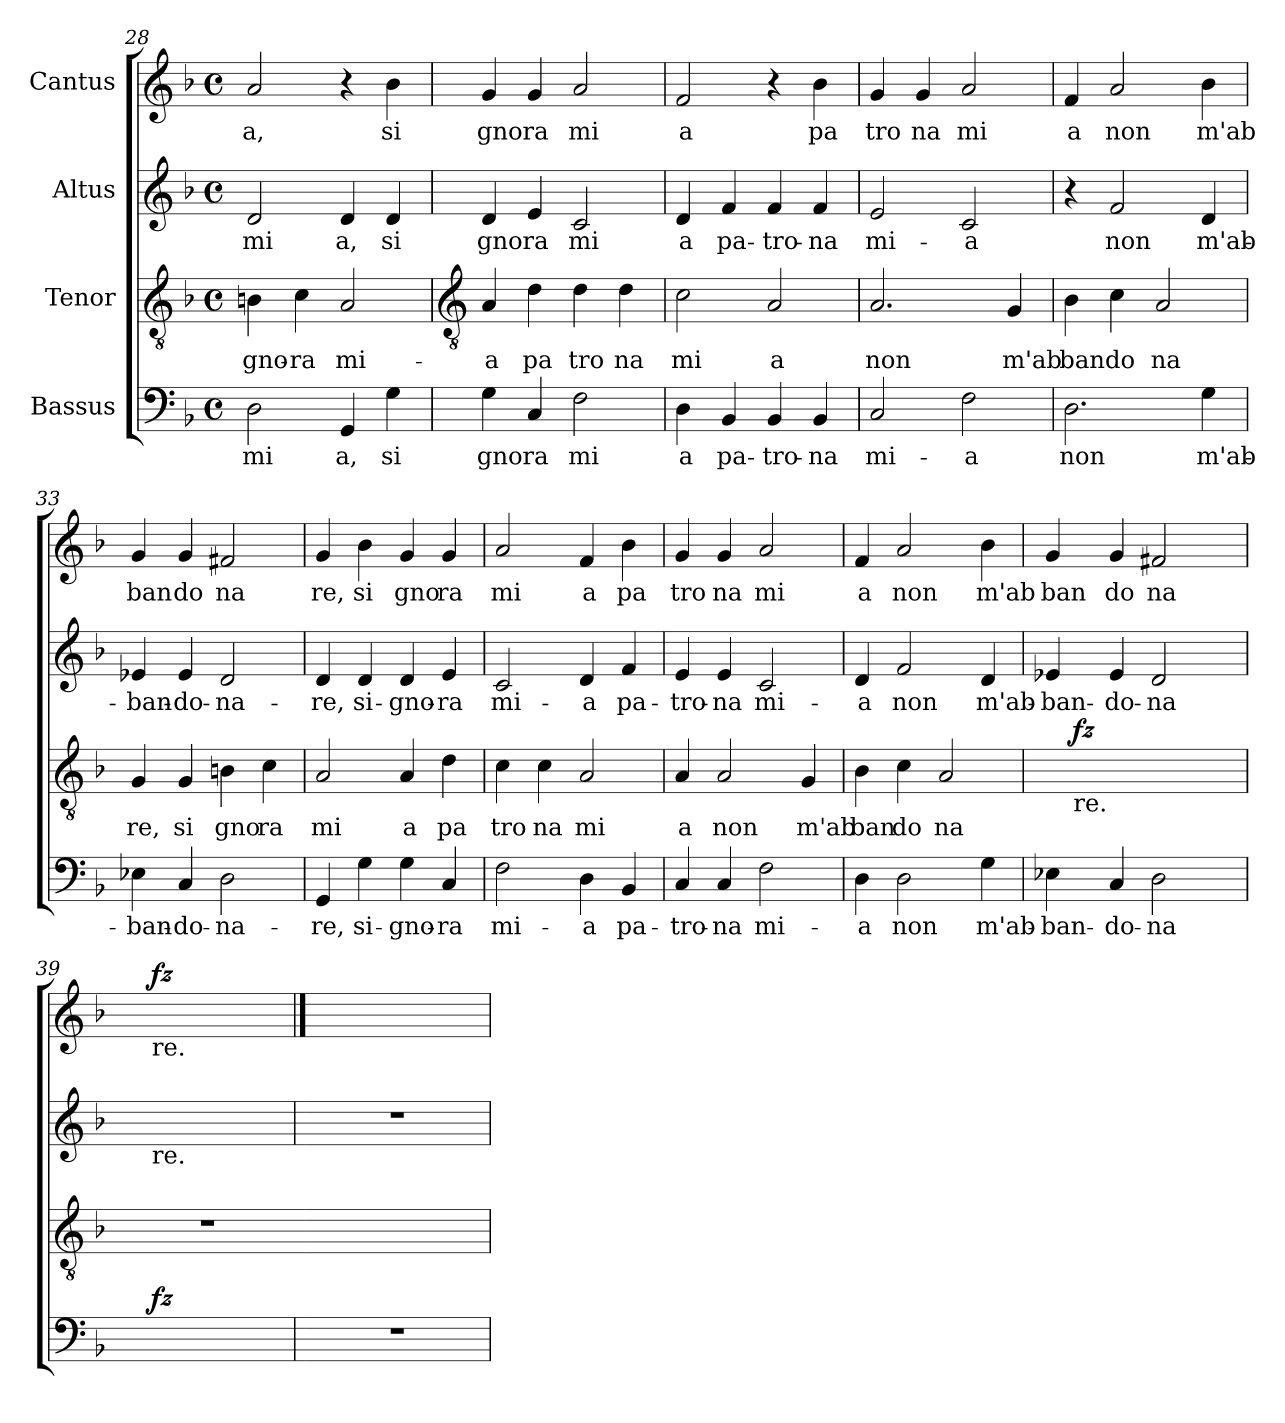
**kern	**text	**dynam	**kern	**text	**dynam	**kern	**text	**kern	**text	**dynam
*part4	*part4	*part4	*part3	*part3	*part3	*part2	*part2	*part1	*part1	*part1
*staff4	*staff4	*staff4	*staff3	*staff3	*staff3	*staff2	*staff2	*staff1	*staff1	*staff1
*I"Bassus	*	*	*I"Tenor	*	*	*I"Altus	*	*I"Cantus	*	*
*clefF4	*	*	*clefGv2	*	*	*clefG2	*	*clefG2	*	*
*k[b-]	*	*	*k[b-]	*	*	*k[b-]	*	*k[b-]	*	*
*F:	*	*	*F:	*	*	*F:	*	*F:	*	*
*M4/4	*	*	*M4/4	*	*	*M4/4	*	*M4/4	*	*
*met(c)	*	*	*met(c)	*	*	*met(c)	*	*met(c)	*	*
=28	=28	=28	=28	=28	=28	=28	=28	=28	=28	=28
!	!LO:LY:b	!	!	!LO:LY:b	!	!	!LO:LY:b	!	!LO:LY:b	!
2D\	mi	.	4Bn\	-gno-	.	2d/	mi	2a/	a,	.
!	!	!	!	!LO:LY:b	!	!	!	!	!	!
.	.	.	4c\	-ra	.	.	.	.	.	.
!	!LO:LY:b	!	!	!LO:LY:b	!	!	!LO:LY:b	!	!	!
4GG/	a,	.	2A/	mi-	.	4d/	a,	4r	.	.
!	!LO:LY:b	!	!	!	!	!	!LO:LY:b	!	!LO:LY:b	!
4G\	si	.	.	.	.	4d/	si	4b-\	si	.
!!LO:LB:g=z
=29	=29	=29	=29	=29	=29	=29	=29	=29	=29	=29
*	*	*	*clefGv2	*	*	*	*	*	*	*
!	!LO:LY:b	!	!	!LO:LY:b	!	!	!LO:LY:b	!	!LO:LY:b	!
4G\	gno	.	4A/	-a	.	4d/	gno	4g/	gno	.
!	!LO:LY:b	!	!	!LO:LY:b	!	!	!LO:LY:b	!	!LO:LY:b	!
4C/	ra	.	4d\	pa	.	4e/	ra	4g/	ra	.
!	!LO:LY:b	!	!	!LO:LY:b	!	!	!LO:LY:b	!	!LO:LY:b	!
2F\	mi	.	4d\	tro	.	2c/	mi	2a/	mi	.
!	!	!	!	!LO:LY:b	!	!	!	!	!	!
.	.	.	4d\	na	.	.	.	.	.	.
!!LO:LB:g=z
=30	=30	=30	=30	=30	=30	=30	=30	=30	=30	=30
!	!LO:LY:b	!	!	!LO:LY:b	!	!	!LO:LY:b	!	!LO:LY:b	!
4D\	a	.	2c\	mi	.	4d/	a	2f/	a	.
!	!LO:LY:b	!	!	!	!	!	!LO:LY:b	!	!	!
4BB-/	pa-	.	.	.	.	4f/	pa-	.	.	.
!	!LO:LY:b	!	!	!LO:LY:b	!	!	!LO:LY:b	!	!	!
4BB-/	-tro-	.	2A/	a	.	4f/	-tro-	4r	.	.
!	!LO:LY:b	!	!	!	!	!	!LO:LY:b	!	!LO:LY:b	!
4BB-/	-na	.	.	.	.	4f/	-na	4b-\	pa	.
=31	=31	=31	=31	=31	=31	=31	=31	=31	=31	=31
!	!LO:LY:b	!	!	!LO:LY:b	!	!	!LO:LY:b	!	!LO:LY:b	!
2C/	mi-	.	2.A/	non	.	2e/	mi-	4g/	tro	.
!	!	!	!	!	!	!	!	!	!LO:LY:b	!
.	.	.	.	.	.	.	.	4g/	na	.
!	!LO:LY:b	!	!	!	!	!	!LO:LY:b	!	!LO:LY:b	!
2F\	-a	.	.	.	.	2c/	-a	2a/	mi	.
!	!	!	!	!LO:LY:b	!	!	!	!	!	!
.	.	.	4G/	m'ab	.	.	.	.	.	.
=32	=32	=32	=32	=32	=32	=32	=32	=32	=32	=32
!	!LO:LY:b	!	!	!LO:LY:b	!	!	!	!	!LO:LY:b	!
2.D\	non	.	4B-\	ban	.	4r	.	4f/	a	.
!	!	!	!	!LO:LY:b	!	!	!LO:LY:b	!	!LO:LY:b	!
.	.	.	4c\	do	.	2f/	non	2a/	non	.
!	!	!	!	!LO:LY:b	!	!	!	!	!	!
.	.	.	2A/	na	.	.	.	.	.	.
!	!LO:LY:b	!	!	!	!	!	!LO:LY:b	!	!LO:LY:b	!
4G\	m'ab-	.	.	.	.	4d/	m'ab-	4b-\	m'ab	.
=33	=33	=33	=33	=33	=33	=33	=33	=33	=33	=33
!	!LO:LY:b	!	!	!LO:LY:b	!	!	!LO:LY:b	!	!LO:LY:b	!
4E-X\	-ban-	.	4G/	re,	.	4e-X/	-ban-	4g/	ban	.
!	!LO:LY:b	!	!	!LO:LY:b	!	!	!LO:LY:b	!	!LO:LY:b	!
4C/	-do-	.	4G/	si	.	4e-/	-do-	4g/	do	.
!	!LO:LY:b	!	!	!LO:LY:b	!	!	!LO:LY:b	!	!LO:LY:b	!
2D\	-na-	.	4Bn\	gno	.	2d/	-na-	2f#X/	na	.
!	!	!	!	!LO:LY:b	!	!	!	!	!	!
.	.	.	4c\	ra	.	.	.	.	.	.
=34	=34	=34	=34	=34	=34	=34	=34	=34	=34	=34
!	!LO:LY:b	!	!	!LO:LY:b	!	!	!LO:LY:b	!	!LO:LY:b	!
4GG/	-re,	.	2A/	mi	.	4d/	-re,	4g/	re,	.
!	!LO:LY:b	!	!	!	!	!	!LO:LY:b	!	!LO:LY:b	!
4G\	si-	.	.	.	.	4d/	si-	4b-\	si	.
!	!LO:LY:b	!	!	!LO:LY:b	!	!	!LO:LY:b	!	!LO:LY:b	!
4G\	-gno-	.	4A/	a	.	4d/	-gno-	4g/	gno	.
!	!LO:LY:b	!	!	!LO:LY:b	!	!	!LO:LY:b	!	!LO:LY:b	!
4C/	-ra	.	4d\	pa	.	4e/	-ra	4g/	ra	.
=35	=35	=35	=35	=35	=35	=35	=35	=35	=35	=35
!	!LO:LY:b	!	!	!LO:LY:b	!	!	!LO:LY:b	!	!LO:LY:b	!
2F\	mi-	.	4c\	tro	.	2c/	mi-	2a/	mi	.
!	!	!	!	!LO:LY:b	!	!	!	!	!	!
.	.	.	4c\	na	.	.	.	.	.	.
!	!LO:LY:b	!	!	!LO:LY:b	!	!	!LO:LY:b	!	!LO:LY:b	!
4D\	-a	.	2A/	mi	.	4d/	-a	4f/	a	.
!	!LO:LY:b	!	!	!	!	!	!LO:LY:b	!	!LO:LY:b	!
4BB-/	pa-	.	.	.	.	4f/	pa-	4b-\	pa	.
=36	=36	=36	=36	=36	=36	=36	=36	=36	=36	=36
!	!LO:LY:b	!	!	!LO:LY:b	!	!	!LO:LY:b	!	!LO:LY:b	!
4C/	-tro-	.	4A/	a	.	4e/	-tro-	4g/	tro	.
!	!LO:LY:b	!	!	!LO:LY:b	!	!	!LO:LY:b	!	!LO:LY:b	!
4C/	-na	.	2A/	non	.	4e/	-na	4g/	na	.
!	!LO:LY:b	!	!	!	!	!	!LO:LY:b	!	!LO:LY:b	!
2F\	mi-	.	.	.	.	2c/	mi-	2a/	mi	.
!	!	!	!	!LO:LY:b	!	!	!	!	!	!
.	.	.	4G/	m'ab	.	.	.	.	.	.
=37	=37	=37	=37	=37	=37	=37	=37	=37	=37	=37
!	!LO:LY:b	!	!	!LO:LY:b	!	!	!LO:LY:b	!	!LO:LY:b	!
4D\	-a	.	4B-\	ban	.	4d/	-a	4f/	a	.
!	!LO:LY:b	!	!	!LO:LY:b	!	!	!LO:LY:b	!	!LO:LY:b	!
2D\	non	.	4c\	do	.	2f/	non	2a/	non	.
!	!	!	!	!LO:LY:b	!	!	!	!	!	!
.	.	.	2A/	na	.	.	.	.	.	.
!	!LO:LY:b	!	!	!	!	!	!LO:LY:b	!	!LO:LY:b	!
4G\	m'ab-	.	.	.	.	4d/	m'ab-	4b-\	m'ab	.
=38	=38	=38	=38	=38	=38	=38	=38	=38	=38	=38
!	!LO:LY:b	!	!	!	!	!	!LO:LY:b	!	!LO:LY:b	!
4E-X\	-ban-	.	8ryy	.	.	4e-X/	-ban-	4g/	ban	.
!	!	!	!LO:TX:b:t=re.	!	!	!	!	!	!	!
!	!	!	!	!	!LO:DY:b	!	!	!	!	!
.	.	.	16ryy	.	fz	.	.	.	.	.
.	.	.	2ryy	.	.	.	.	.	.	.
!	!LO:LY:b	!	!	!	!	!	!LO:LY:b	!	!LO:LY:b	!
4C/	-do-	.	.	.	.	4e-/	-do-	4g/	do	.
!	!LO:LY:b	!	!	!	!	!	!LO:LY:b	!	!LO:LY:b	!
2D\	-na-	.	.	.	.	2d/	-na-	2f#X/	na	.
.	.	.	4ryy	.	.	.	.	.	.	.
.	.	.	16ryy	.	.	.	.	.	.	.
=39	=39	=39	=39	=39	=39	=39	=39	=39	=39	=39
16ryy	.	.	1r	.	.	8ryy	.	8ryy	.	.
16ryy	.	.	.	.	.	.	.	.	.	.
!	!	!	!	!	!	!	!	!LO:TX:b:t=re.	!	!
!	!	!	!	!	!	!LO:TX:b:t=re.	!	!	!	!
!	!	!LO:DY:b	!	!	!	!	!	!	!	!LO:DY:b
16ryy	.	fz	.	.	.	16ryy	.	16ryy	.	fz
2ryy	.	.	.	.	.	2ryy	.	2ryy	.	.
4ryy	.	.	.	.	.	4ryy	.	4ryy	.	.
16ryy	.	.	.	.	.	16ryy	.	16ryy	.	.
=40	==40	==40	=40	==40	==40	=40	==40	==40	==40	==40
1r	.	.	1ryy	.	.	1r	.	16ryy	.	.
.	.	.	.	.	.	.	.	16ryy	.	.
.	.	.	.	.	.	.	.	16ryy	.	.
.	.	.	.	.	.	.	.	2ryy	.	.
.	.	.	.	.	.	.	.	4ryy	.	.
.	.	.	.	.	.	.	.	16ryy	.	.
=	=	=	=	=	=	=	=	=	=	=
*-	*-	*-	*-	*-	*-	*-	*-	*-	*-	*-
